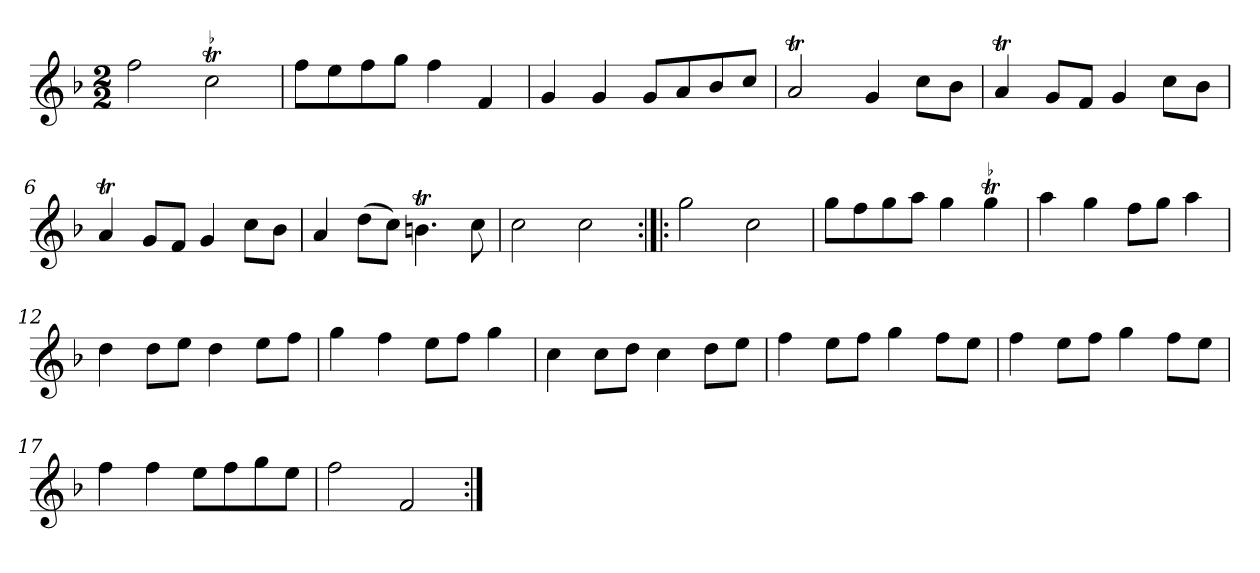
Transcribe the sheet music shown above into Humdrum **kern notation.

**kern
*part1
*staff1
*clefG2
*k[b-]
*F:
*M2/2
*MM138
=1
2ff
!LO:TR:acc=-
2cct
=2
8ff\L
8ee\
8ff\
8gg\J
4ff
4f
=3
4g
4g
8g/L
8a/
8b-/
8cc/J
=4
2at
4g
8cc\L
8b-\J
=5
4at
8g/L
8f/J
4g
8cc\L
8b-\J
=6
4at
8g/L
8f/J
4g
8cc\L
8b-\J
=7
4a
(8dd\L
8cc\J)
4.bnt
8cc
=8
2cc
2cc
=9:|!|:
2gg
2cc
=10
8gg\L
8ff\
8gg\
8aa\J
4gg
!LO:TR:acc=-
4ggt
=11
4aa
4gg
8ff\L
8gg\J
4aa
=12
4dd
8dd\L
8ee\J
4dd
8ee\L
8ff\J
=13
4gg
4ff
8ee\L
8ff\J
4gg
=14
4cc
8cc\L
8dd\J
4cc
8dd\L
8ee\J
=15
4ff
8ee\L
8ff\J
4gg
8ff\L
8ee\J
=16
4ff
8ee\L
8ff\J
4gg
8ff\L
8ee\J
=17
4ff
4ff
8ee\L
8ff\
8gg\
8ee\J
=18
2ff
2f
=:|!
*-
